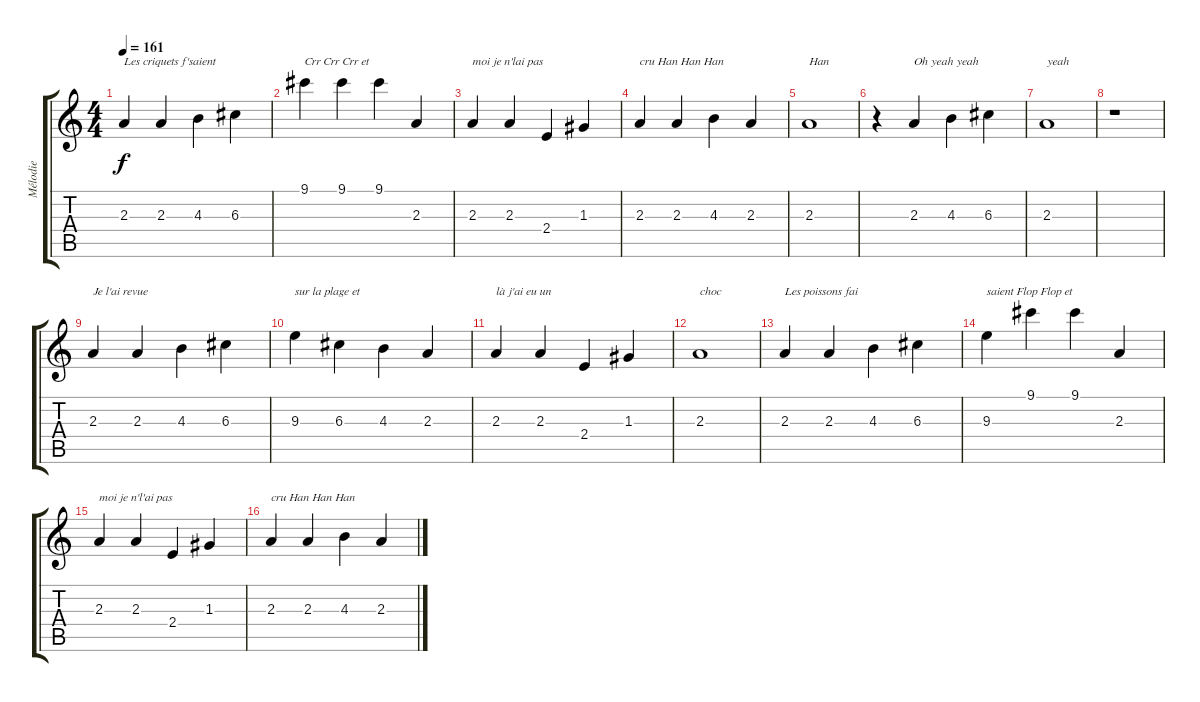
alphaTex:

\track ("Mélodie" "Mélodie") {instrument acousticguitarnylon}
\staff {score tabs}
\tuning (E4 B3 G3 D3 A2 E2) {hide}
\ts (4 4)
\tempo 161
\clef g2
\ks c
2.3.4{txt "Les criquets f'saient" dy f} 2.3.4 4.3.4 6.3.4 |
9.1.4{txt "Crr Crr Crr et "} 9.1.4 9.1.4 2.3.4 |
2.3.4{txt "moi je n'lai pas"} 2.3.4 2.4.4 1.3.4 |
2.3.4{txt "cru Han Han Han"} 2.3.4 4.3.4 2.3.4 |
2.3.1{txt "Han"} |
r.4 2.3.4{txt "Oh yeah yeah"} 4.3.4 6.3.4 |
2.3.1{txt "yeah"} |
r.1 |
2.3.4{txt "Je l'ai revue"} 2.3.4 4.3.4 6.3.4 |
9.3.4{txt "sur la plage et"} 6.3.4 4.3.4 2.3.4 |
2.3.4{txt "là j'ai eu un"} 2.3.4 2.4.4 1.3.4 |
2.3.1{txt "choc"} |
2.3.4{txt "Les poissons fai"} 2.3.4 4.3.4 6.3.4 |
9.3.4{txt "saient Flop Flop et"} 9.1.4 9.1.4 2.3.4 |
2.3.4{txt "moi je n'l'ai pas"} 2.3.4 2.4.4 1.3.4 |
2.3.4{txt "cru Han Han Han "} 2.3.4 4.3.4 2.3.4
